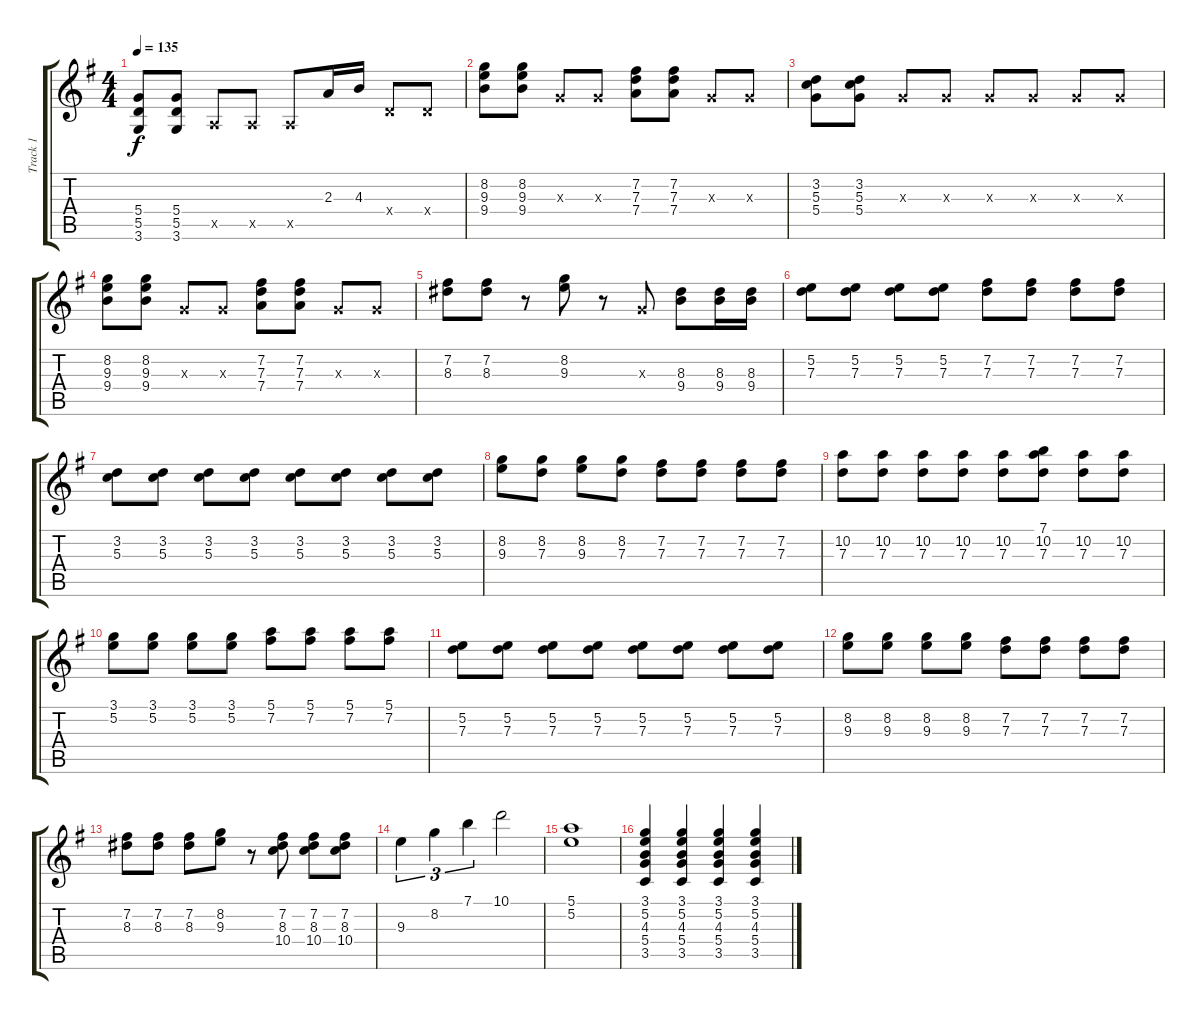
\track ("Track 1" "Track 1") {instrument electricguitarjazz}
\staff {score tabs}
\tuning (E4 B3 G3 D3 A2 E2) {hide}
\ts (4 4)
\tempo 135
\clef g2
\ks g
(5.4 5.5 3.6).8{dy f} (5.4 5.5 3.6).8 0.5{x}.8 0.5{x}.8 0.5{x}.8 2.3.16 4.3.16 0.4{x}.8 0.4{x}.8 |
(8.2 9.3 9.4).8 (8.2 9.3 9.4).8 0.3{x}.8 0.3{x}.8 (7.2 7.3 7.4).8 (7.2 7.3 7.4).8 0.3{x}.8 0.3{x}.8 |
(3.2 5.3 5.4).8 (3.2 5.3 5.4).8 0.3{x}.8 0.3{x}.8 0.3{x}.8 0.3{x}.8 0.3{x}.8 0.3{x}.8 |
(8.2 9.3 9.4).8 (8.2 9.3 9.4).8 0.3{x}.8 0.3{x}.8 (7.2 7.3 7.4).8 (7.2 7.3 7.4).8 0.3{x}.8 0.3{x}.8 |
(7.2 8.3).8 (7.2 8.3).8 r.8 (8.2 9.3).8 r.8 0.3{x}.8 (8.3 9.4).8 (8.3 9.4).16 (8.3 9.4).16 |
(5.2 7.3).8 (5.2 7.3).8 (5.2 7.3).8 (5.2 7.3).8 (7.2 7.3).8 (7.2 7.3).8 (7.2 7.3).8 (7.2 7.3).8 |
(3.2 5.3).8 (3.2 5.3).8 (3.2 5.3).8 (3.2 5.3).8 (3.2 5.3).8 (3.2 5.3).8 (3.2 5.3).8 (3.2 5.3).8 |
(8.2 9.3).8 (8.2 7.3).8 (8.2 9.3).8 (8.2 7.3).8 (7.2 7.3).8 (7.2 7.3).8 (7.2 7.3).8 (7.2 7.3).8 |
(10.2 7.3).8 (10.2 7.3).8 (10.2 7.3).8 (10.2 7.3).8 (10.2 7.3).8 (7.1 10.2 7.3).8 (10.2 7.3).8 (10.2 7.3).8 |
(3.1 5.2).8 (3.1 5.2).8 (3.1 5.2).8 (3.1 5.2).8 (5.1 7.2).8 (5.1 7.2).8 (5.1 7.2).8 (5.1 7.2).8 |
(5.2 7.3).8 (5.2 7.3).8 (5.2 7.3).8 (5.2 7.3).8 (5.2 7.3).8 (5.2 7.3).8 (5.2 7.3).8 (5.2 7.3).8 |
(8.2 9.3).8 (8.2 9.3).8 (8.2 9.3).8 (8.2 9.3).8 (7.2 7.3).8 (7.2 7.3).8 (7.2 7.3).8 (7.2 7.3).8 |
(7.2 8.3).8 (7.2 8.3).8 (7.2 8.3).8 (8.2 9.3).8 r.8 (7.2 8.3 10.4).8 (7.2 8.3 10.4).8 (7.2 8.3 10.4).8 |
9.3.4{tu (3 2)} 8.2.4{tu (3 2)} 7.1.4{tu (3 2)} 10.1.2 |
(5.1 5.2).1 |
(3.1 5.2 4.3 5.4 3.5).4 (3.1 5.2 4.3 5.4 3.5).4 (3.1 5.2 4.3 5.4 3.5).4 (3.1 5.2 4.3 5.4 3.5).4
